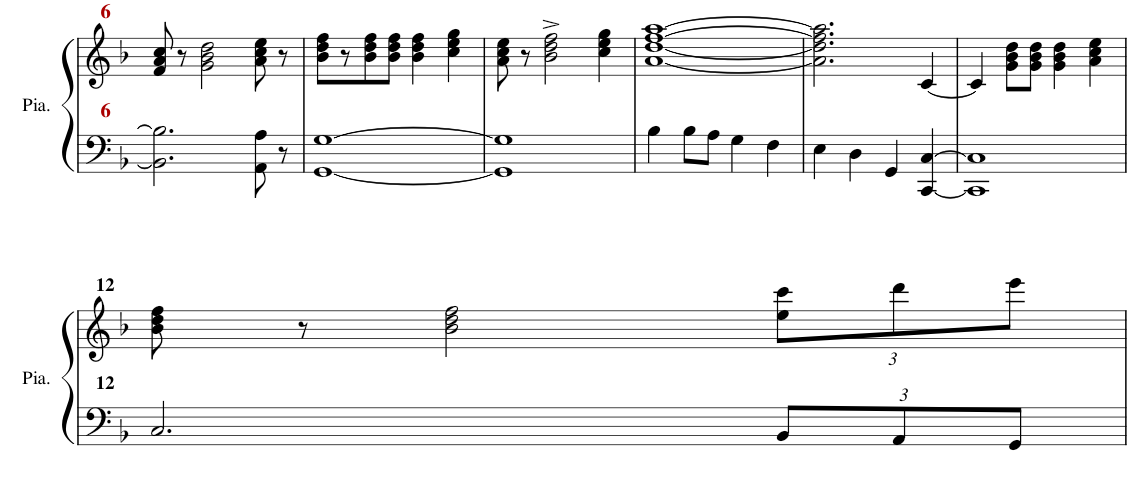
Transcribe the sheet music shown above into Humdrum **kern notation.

**kern	**kern
*part1	*part1
*staff2	*staff1
*I"Piano	*
*I'Pno.	*
!!LO:PB:g=z
*clefF4	*clefG2
*k[b-]	*k[b-]
*M2/2	*M2/2
*met(c|)	*met(c|)
=6	=6
2.BB-\] 2.B-\]	8f/ 8a/ 8cc/
.	8r
.	2g\ 2b-\ 2dd\
8AA\ 8A\	8a\ 8cc\ 8ee\
8r	8r
=7	=7
[1GG [1G	8b-\ 8dd\ 8ff\L
.	8r
.	8b-\ 8dd\ 8ff\
.	8b-\ 8dd\ 8ff\J
.	4b-\ 4dd\ 4ff\
.	4cc\ 4ee\ 4gg\
=8	=8
1GG] 1G]	8a\ 8cc\ 8ee\
.	8r
.	2b-\^ 2dd\^ 2ff\^
.	4cc\ 4ee\ 4gg\
=9	=9
4B-\	[1a [1dd [1ff [1aa
8B-\L	.
8A\J	.
4G\	.
4F\	.
=10	=10
4E\	2.a\] 2.dd\] 2.ff\] 2.aa\]
4D\	.
4GG/	.
[4CC/ [4C/	[4c/
=11	=11
1CC] 1C]	4c/]
.	8g\ 8b-\ 8dd\L
.	8g\ 8b-\ 8dd\J
.	4g\ 4b-\ 4dd\
.	4a\ 4cc\ 4ee\
!!LO:LB:g=z
=12	=12
2.C/	8b-\ 8dd\ 8ff\
.	8r
.	2b-\ 2dd\ 2ff\
*Xbrackettup	*Xbrackettup
12BB-/L	12ee\ 12ccc\L
12AA/	12ddd\
12GG/J	12eee\J
=	=
*-	*-
